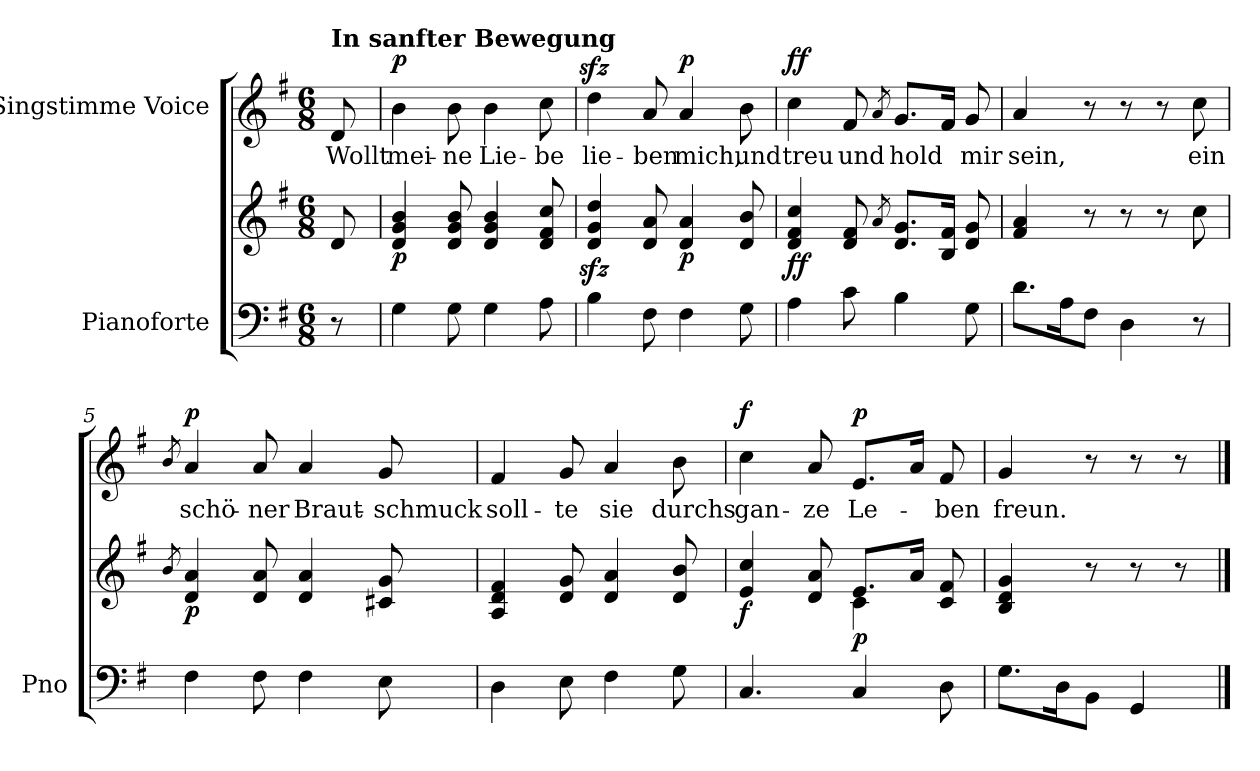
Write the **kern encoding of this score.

**kern	**kern	**dynam	**kern	**text	**dynam
*part2	*part2	*part2	*part1	*part1	*part1
*staff3	*staff2	*staff2/3	*staff1	*staff1	*staff1
*I"Pianoforte	*	*	*I"Singstimme Voice	*	*
*I'Pno	*	*	*	*	*
*clefF4	*clefG2	*	*clefG2	*	*
*k[f#]	*k[f#]	*	*k[f#]	*	*
*M6/8	*M6/8	*	*M6/8	*	*
=	=	=	=	=	=
!	!	!	!LO:TX:a:B:t=In sanfter Bewegung	!	!
8r	8d/	.	8d/	Wollt	.
=1	=1	=1	=1	=1	=1
!	!	!LO:DY:b	!	!	!LO:DY:a
4G\	4d/ 4g/ 4b/	p	4b\	mei-	p
8G\	8d/ 8g/ 8b/	.	8b\	-ne	.
4G\	4d/ 4g/ 4b/	.	4b\	Lie-	.
8A\	8d/ 8f#/ 8cc/	.	8cc\	-be	.
=2	=2	=2	=2	=2	=2
4B\	4d/zz< 4g/zz< 4dd/zz<	.	4ddzz>\	lie-	.
8F#\	8d/ 8a/	.	8a/	-ben	.
!	!	!LO:DY:b	!	!	!LO:DY:a
4F#\	4d/ 4a/	p	4a/	mich,	p
8G\	8d/ 8b/	.	8b\	und	.
=3	=3	=3	=3	=3	=3
!	!	!LO:DY:b	!	!	!LO:DY:a
4A\	4d/ 4f#/ 4cc/	ff	4cc\	treu	ff
8c\	8d/ 8f#/	.	8f#/	und	.
.	8qa/	.	8qa/	.	.
4B\	8.d/ 8.g/L	.	8.g/L	hold	.
.	16B/ 16f#/Jk	.	16f#/Jk	.	.
8G\	8d/ 8g/	.	8g/	mir	.
=4	=4	=4	=4	=4	=4
8.d\L	4f#/ 4a/	.	4a/	sein,	.
16A\K	.	.	.	.	.
8F#\J	8r	.	8r	.	.
4D\	8r	.	8r	.	.
.	8r	.	8r	.	.
8r	8cc\	.	8cc\	ein	.
=5	=5	=5	=5	=5	=5
.	8qb/	.	8qb/	.	.
!	!	!LO:DY:b	!	!	!LO:DY:a
4F#\	4d/ 4a/	p	4a/	schö-	p
8F#\	8d/ 8a/	.	8a/	-ner	.
4F#\	4d/ 4a/	.	4a/	Braut-	.
8E\	8c#X/ 8g/	.	8g/	-schmuck	.
=6	=6	=6	=6	=6	=6
4D\	4A/ 4d/ 4f#/	.	4f#/	soll-	.
8E\	8d/ 8g/	.	8g/	-te	.
4F#\	4d/ 4a/	.	4a/	sie	.
8G\	8d/ 8b/	.	8b\	durchs	.
=7	=7	=7	=7	=7	=7
*	*^	*	*	*	*
!	!	!	!LO:DY:b	!	!	!LO:DY:a
4.C/	4e/ 4cc/	4.ryy	f	4cc\	gan-	f
.	8d/ 8a/	.	.	8a/	-ze	.
!	!	!	!LO:DY:b	!	!	!LO:DY:a
4C/	8.e/L	4c\	p	8.e/L	Le-	p
.	16a/Jk	.	.	16a/Jk	.	.
8D\	8c/ 8f#/	8ryy	.	8f#/	-ben	.
*	*v	*v	*	*	*	*
=8	=8	=8	=8	=8	=8
8.G\L	4B/ 4d/ 4g/	.	4g/	freun.	.
16D\K	.	.	.	.	.
8BB\J	8r	.	8r	.	.
4GG/	8r	.	8r	.	.
.	8r	.	8r	.	.
==	==	==	==	==	==
*-	*-	*-	*-	*-	*-
